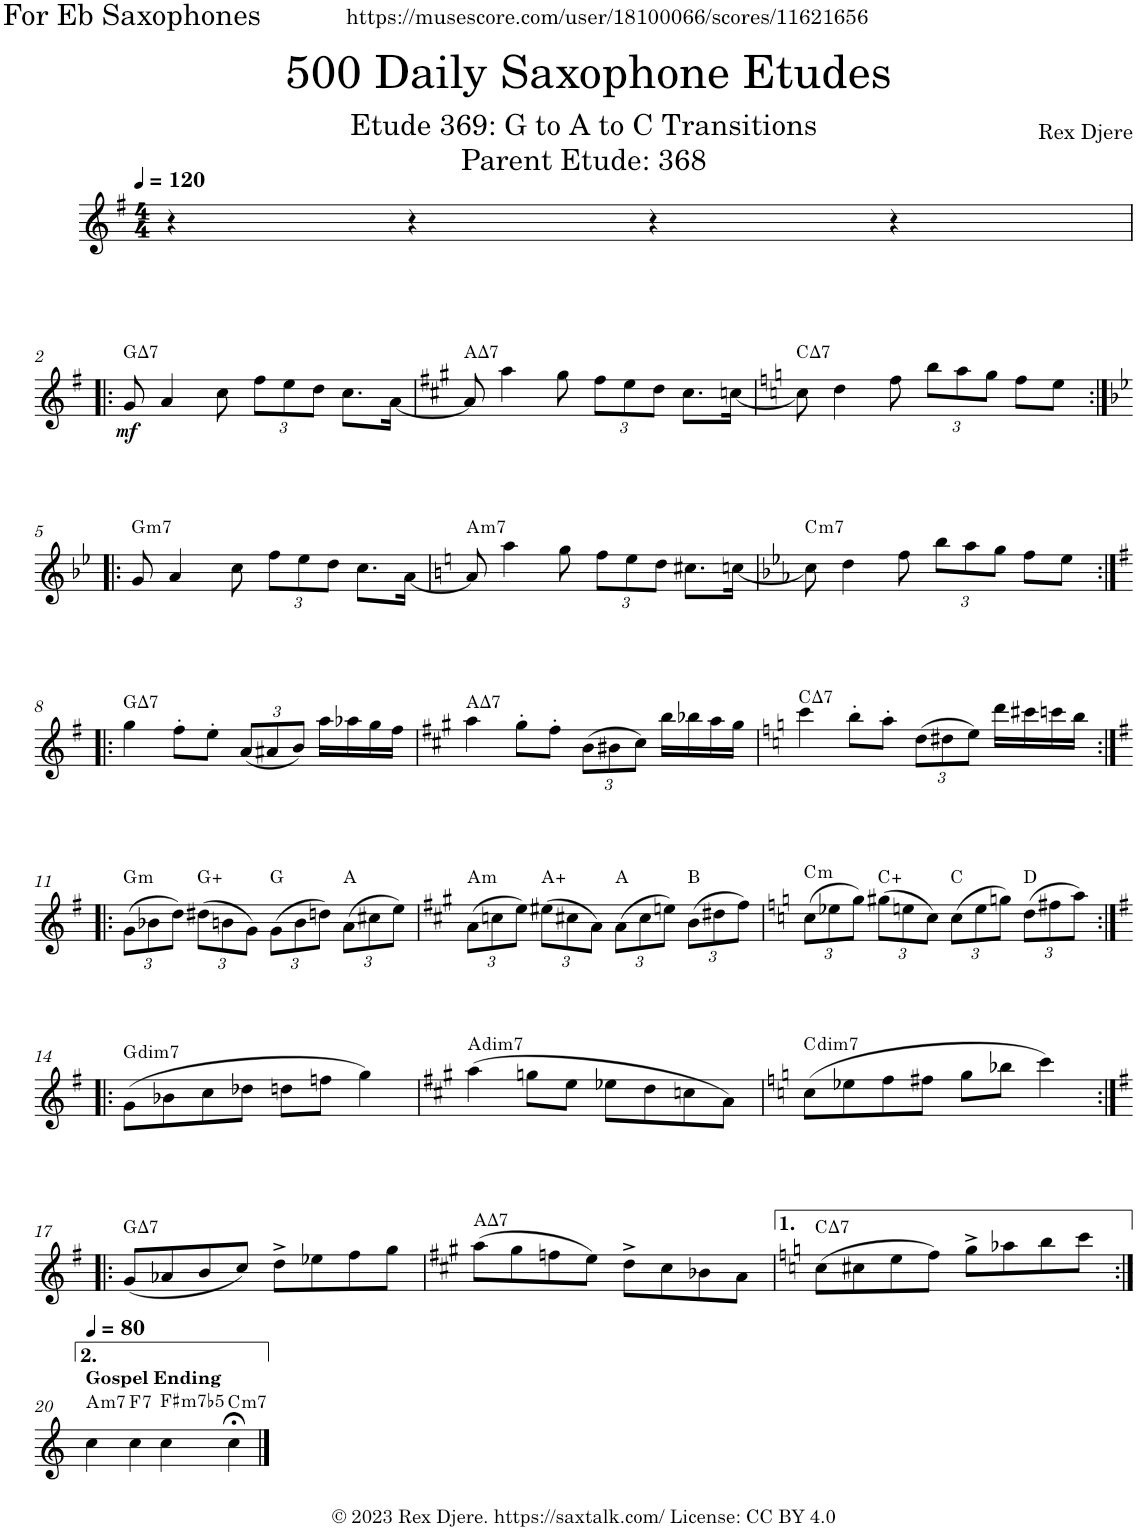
**kern	**dynam	**harte
*part1	*part1	*part1
*staff1	*staff1	*
*I"Alto Saxophone	*	*
*I'A. Sax.	*	*
*clefG2	*	*
*Trd5c9	*	*
*k[f#]	*	*
*M4/4	*	*
*MM120	*	*
=1	=1	=1
4r	.	.
4r	.	.
4r	.	.
4r	.	.
!!LO:LB:g=z
=2!|:	=2!|:	=2!|:
!	!LO:DY:b	!LO:H:kt=7
8g/	mf	G:maj7
4a/	.	.
8cc\	.	.
*Xbrackettup	*	*
12ff#\L	.	.
12ee\	.	.
12dd\J	.	.
8.cc\L	.	.
[<16a\Jk	.	.
=3	=3	=3
*k[f#c#g#]	*	*
!	!	!LO:H:kt=7
8a/]	.	A:maj7
4aa\	.	.
8gg#\	.	.
12ff#\L	.	.
12ee\	.	.
12dd\J	.	.
8.cc#\L	.	.
[<16ccn\Jk	.	.
=4	=4	=4
*k[]	*	*
!	!	!LO:H:kt=7
8cc\]	.	C:maj7
4dd\	.	.
8ff\	.	.
12bb\L	.	.
12aa\	.	.
12gg\J	.	.
8ff\L	.	.
8ee\J	.	.
!!LO:LB:g=z
=5:|!|:	=5:|!|:	=5:|!|:
*k[b-e-]	*	*
!	!	!LO:H:kt=m7
8g/	.	G:min7
4a/	.	.
8cc\	.	.
12ff\L	.	.
12ee-\	.	.
12dd\J	.	.
8.cc\L	.	.
[<16a\Jk	.	.
=6	=6	=6
*k[]	*	*
!	!	!LO:H:kt=m7
8a/]	.	A:min7
4aa\	.	.
8gg\	.	.
12ff\L	.	.
12ee\	.	.
12dd\J	.	.
8.cc#X\L	.	.
[<16ccn\Jk	.	.
=7	=7	=7
*k[b-e-a-]	*	*
!	!	!LO:H:kt=m7
8cc\]	.	C:min7
4dd\	.	.
8ff\	.	.
12bb-\L	.	.
12aa-\	.	.
12gg\J	.	.
8ff\L	.	.
8ee-\J	.	.
!!LO:LB:g=z
=8:|!|:	=8:|!|:	=8:|!|:
*k[f#]	*	*
!	!	!LO:H:kt=7
4gg\	.	G:maj7
8ff#'\L	.	.
8ee'\J	.	.
(12a/L	.	.
12a#X/	.	.
12b/J)	.	.
16aa\LL	.	.
16aa-X\	.	.
16gg\	.	.
16ff#\JJ	.	.
=9	=9	=9
*k[f#c#g#]	*	*
!	!	!LO:H:kt=7
4aa\	.	A:maj7
8gg#'\L	.	.
8ff#'\J	.	.
(12b\L	.	.
12b#X\	.	.
12cc#\J)	.	.
16bb\LL	.	.
16bb-X\	.	.
16aa\	.	.
16gg#\JJ	.	.
=10	=10	=10
*k[]	*	*
!	!	!LO:H:kt=7
4ccc\	.	C:maj7
8bb'\L	.	.
8aa'\J	.	.
(12dd\L	.	.
12dd#X\	.	.
12ee\J)	.	.
16ddd\LL	.	.
16ccc#X\	.	.
16cccn\	.	.
16bb\JJ	.	.
!!LO:LB:g=z
=11:|!|:	=11:|!|:	=11:|!|:
*k[f#]	*	*
!	!	!LO:H:kt=m
(12g\L	.	G:min
12b-X\	.	.
12dd\J)	.	.
(12dd#X\L	.	G:aug
12bn\	.	.
12g\J)	.	.
(12g\L	.	G:maj
12b\	.	.
12ddn\J)	.	.
(12a\L	.	A:maj
12cc#X\	.	.
12ee\J)	.	.
=12	=12	=12
*k[f#c#g#]	*	*
!	!	!LO:H:kt=m
(12a\L	.	A:min
12ccn\	.	.
12ee\J)	.	.
(12ee#X\L	.	A:aug
12cc#X\	.	.
12a\J)	.	.
(12a\L	.	A:maj
12cc#\	.	.
12een\J)	.	.
(12b\L	.	B:maj
12dd#X\	.	.
12ff#\J)	.	.
=13	=13	=13
*k[]	*	*
!	!	!LO:H:kt=m
(12cc\L	.	C:min
12ee-X\	.	.
12gg\J)	.	.
(12gg#X\L	.	C:aug
12een\	.	.
12cc\J)	.	.
(12cc\L	.	C:maj
12ee\	.	.
12ggn\J)	.	.
(12dd\L	.	D:maj
12ff#X\	.	.
12aa\J)	.	.
!!LO:LB:g=z
=14:|!|:	=14:|!|:	=14:|!|:
*k[f#]	*	*
!	!	!LO:H:kt=dim7
(8g\L	.	G:dim7
8b-X\	.	.
8cc\	.	.
8dd-X\J	.	.
8ddn\L	.	.
8ffn\J	.	.
4gg\)	.	.
=15	=15	=15
*k[f#c#g#]	*	*
!	!	!LO:H:kt=dim7
(4aa\	.	A:dim7
8ggn\L	.	.
8ee\J	.	.
8ee-X\L	.	.
8dd\	.	.
8ccn\	.	.
8a\J)	.	.
=16	=16	=16
*k[]	*	*
!	!	!LO:H:kt=dim7
(8cc\L	.	C:dim7
8ee-X\	.	.
8ff\	.	.
8ff#X\J	.	.
8gg\L	.	.
8bb-X\J	.	.
4ccc\)	.	.
!!LO:LB:g=z
=17:|!|:	=17:|!|:	=17:|!|:
*k[f#]	*	*
!	!	!LO:H:kt=7
(8g/L	.	G:maj7
8a-X/	.	.
8b/	.	.
8cc/J)	.	.
8dd^\L	.	.
8ee-X\	.	.
8ff#\	.	.
8gg\J	.	.
=18	=18	=18
*k[f#c#g#]	*	*
!	!	!LO:H:kt=7
(8aa\L	.	A:maj7
8gg#\	.	.
8ffn\	.	.
8ee\J)	.	.
8dd^\L	.	.
8cc#\	.	.
8b-X\	.	.
8a\J	.	.
=19	=19	=19
*k[]	*	*
!	!	!LO:H:kt=7
(8cc\L	.	C:maj7
8cc#X\	.	.
8ee\	.	.
8ff\J)	.	.
8gg^\L	.	.
8aa-X\	.	.
8bb\	.	.
8ccc\J	.	.
!!LO:LB:g=z
=20:|!	=20:|!	=20:|!
*MM80	*	*
!LO:TX:a:B:t=Gospel Ending	!	!LO:H:kt=m7
4cc\	.	A:min7
!	!	!LO:H:kt=7
4cc\	.	F:7
!	!	!LO:H:kt=m7b5
4cc\	.	F#:hdim7
!	!	!LO:H:kt=m7
4cc;<\	.	C:min7
==	==	==
*-	*-	*-
